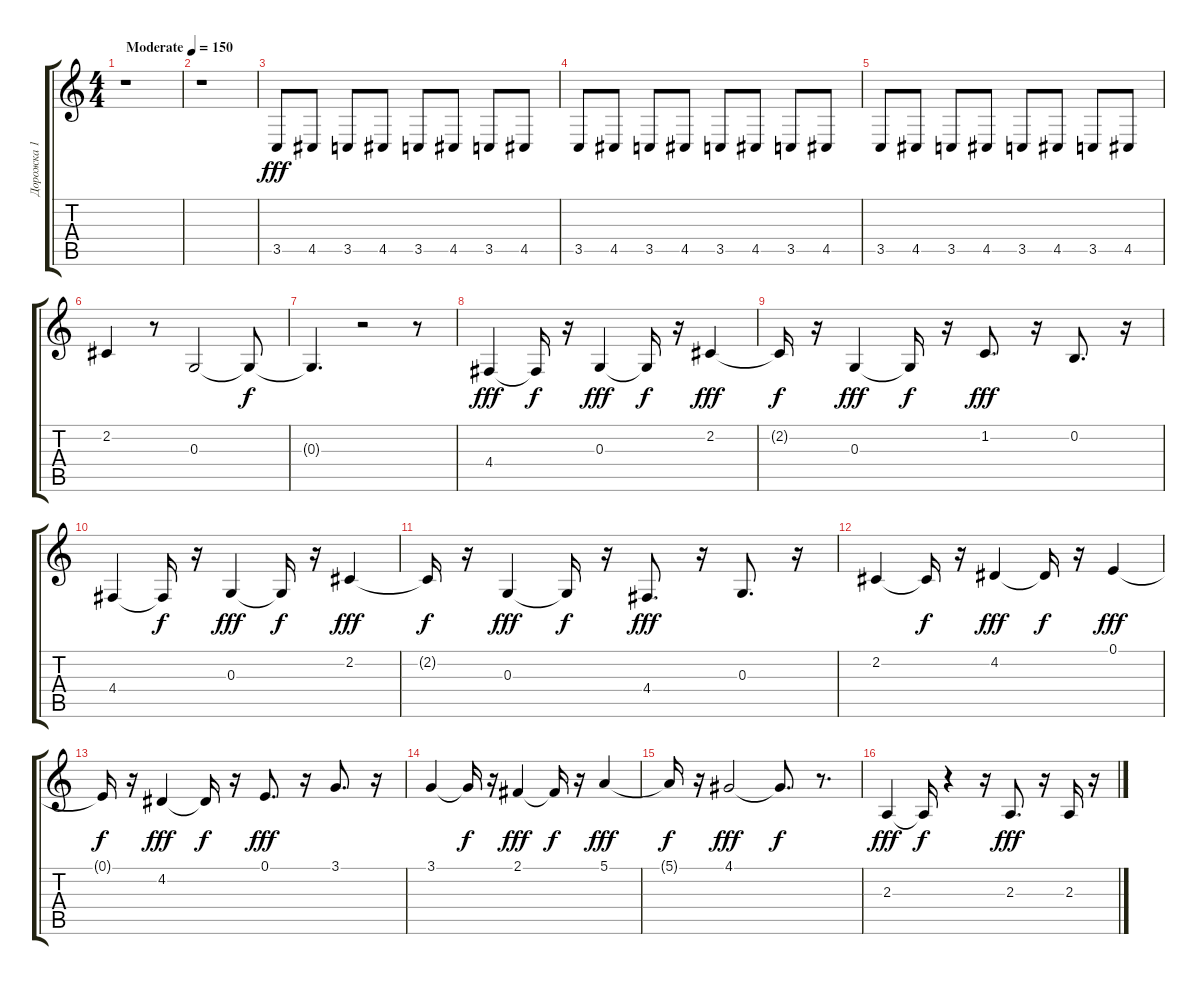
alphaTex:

\track ("Дорожка 1" "Дорожка 1") {instrument lead2sawtooth}
\staff {score tabs}
\tuning (E4 B3 G3 D3 A2 E2) {hide}
\ts (4 4)
\tempo (150 "Moderate")
\clef g2
\ks c
r.1{dy fff instrument lead2sawtooth} |
r.1 |
3.5.8 4.5.8 3.5.8 4.5.8 3.5.8 4.5.8 3.5.8 4.5.8 |
3.5.8 4.5.8 3.5.8 4.5.8 3.5.8 4.5.8 3.5.8 4.5.8 |
3.5.8 4.5.8 3.5.8 4.5.8 3.5.8 4.5.8 3.5.8 4.5.8 |
2.2.4 r.8 0.3.2 0.3{t}.8{dy f} |
0.3{t}.4{d} r.2 r.8 |
4.4.4{dy fff} 4.4{t}.16{dy f} r.16 0.3.4{dy fff} 0.3{t}.16{dy f} r.16 2.2.4{dy fff} |
2.2{t}.16{dy f} r.16 0.3.4{dy fff} 0.3{t}.16{dy f} r.16 1.2.8{d dy fff} r.16 0.2.8{d} r.16 |
4.4.4 4.4{t}.16{dy f} r.16 0.3.4{dy fff} 0.3{t}.16{dy f} r.16 2.2.4{dy fff} |
2.2{t}.16{dy f} r.16 0.3.4{dy fff} 0.3{t}.16{dy f} r.16 4.4.8{d dy fff} r.16 0.3.8{d} r.16 |
2.2.4 2.2{t}.16{dy f} r.16 4.2.4{dy fff} 4.2{t}.16{dy f} r.16 0.1.4{dy fff} |
0.1{t}.16{dy f} r.16 4.2.4{dy fff} 4.2{t}.16{dy f} r.16 0.1.8{d dy fff} r.16 3.1.8{d} r.16 |
3.1.4 3.1{t}.16{dy f} r.16 2.1.4{dy fff} 2.1{t}.16{dy f} r.16 5.1.4{dy fff} |
5.1{t}.16{dy f} r.16 4.1.2{dy fff} 4.1{t}.8{d dy f} r.8{d} |
2.3.4{dy fff} 2.3{t}.16{dy f} r.4 r.16 2.3.8{d dy fff} r.16 2.3.16 r.16
